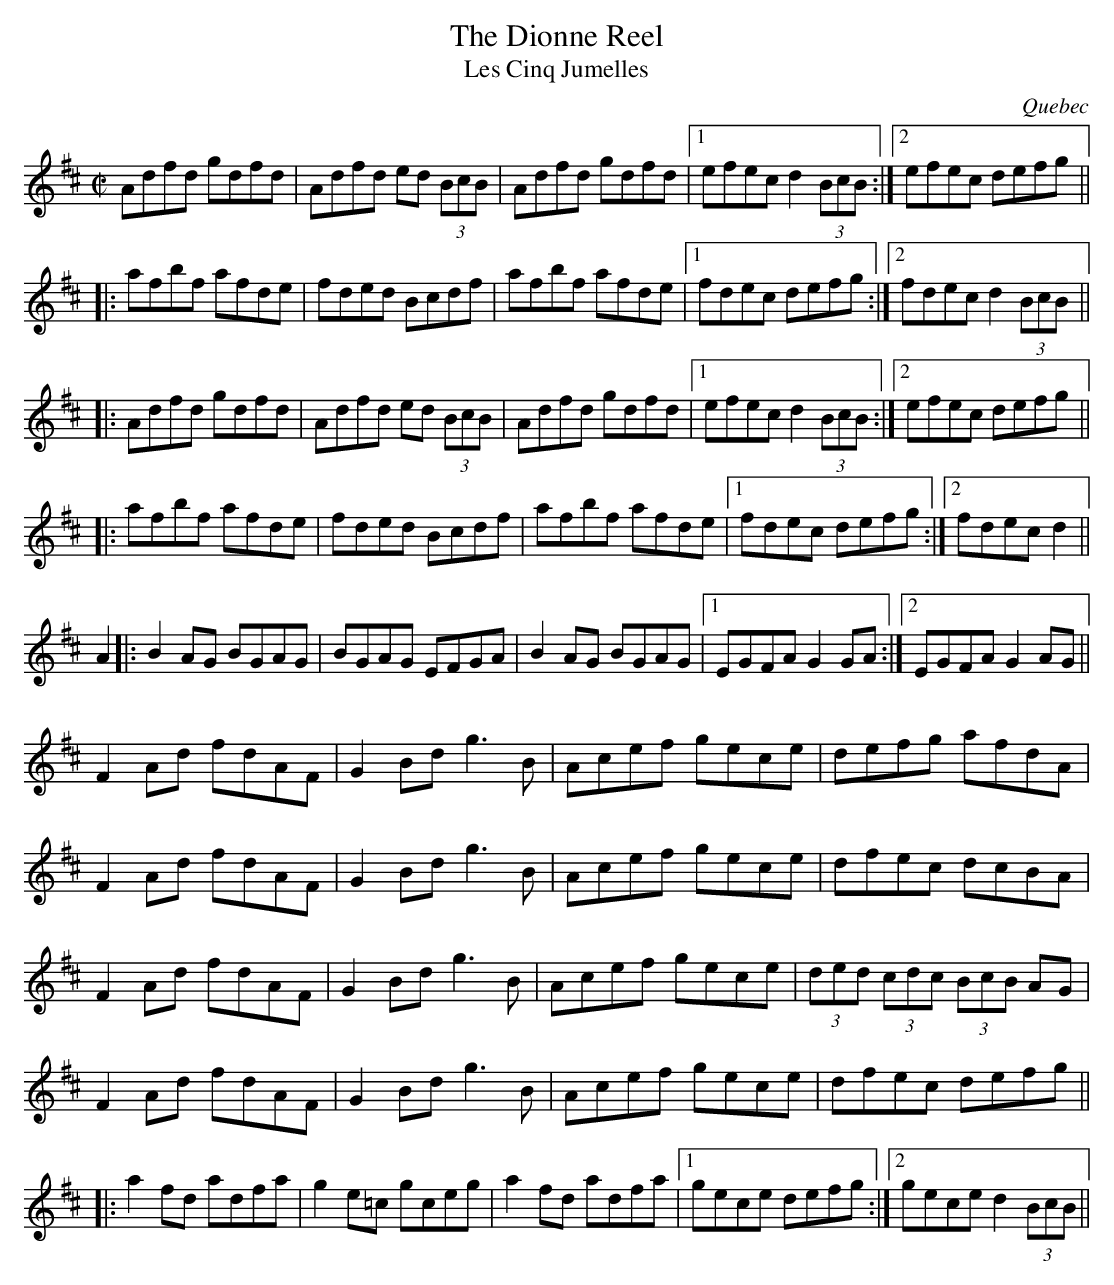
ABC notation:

X:1
T:Dionne Reel, The
T:Cinq Jumelles, Les
O:Quebec
M:C|
L:1/8
K:D
Adfd gdfd | Adfd ed (3BcB | Adfd gdfd |1 efec d2 (3BcB :|2 efec defg ||
|: afbf afde | fded Bcdf | afbf afde |1 fdec defg :|2 fdec d2 (3BcB ||
|: Adfd gdfd | Adfd ed (3BcB | Adfd gdfd |1 efec d2 (3BcB :|2 efec defg ||
|: afbf afde | fded Bcdf | afbf afde |1 fdec defg :|2 fdec d2 ||
A2 |: B2AG BGAG | BGAG EFGA | B2AG BGAG |1 EGFA G2GA :|2 EGFA G2AG ||
F2Ad fdAF | G2Bd g3B | Acef gece | defg afdA |
F2Ad fdAF | G2Bd g3B | Acef gece | dfec dcBA |
F2Ad fdAF | G2Bd g3B | Acef gece | (3ded (3cdc (3BcB AG |
F2Ad fdAF | G2Bd g3B | Acef gece | dfec defg ||
|: a2fd adfa | g2e=c gceg | a2fd adfa |1 gece defg :|2 gece d2 (3BcB ||
